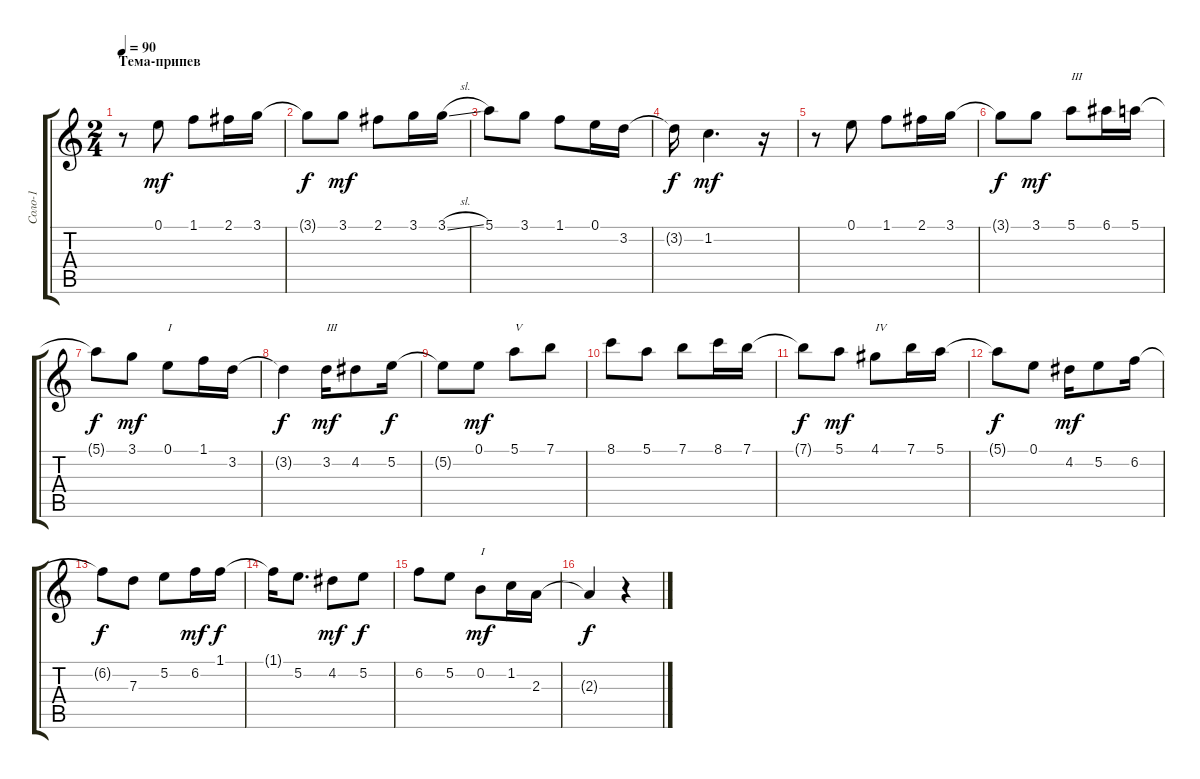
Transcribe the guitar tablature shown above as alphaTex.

\track ("Соло-1" "Соло-1") {instrument acousticguitarsteel}
\staff {score tabs}
\tuning (E4 B3 G3 D3 A2 E2) {hide}
\ts (2 4)
\section ("" "Тема-припев")
\tempo 90
\clef g2
\ks c
r.8{dy f} 0.1.8{dy mf} 1.1.8 2.1.16 3.1.16 |
3.1{t}.8{dy f} 3.1.8{dy mf} 2.1.8 3.1.16 3.1{sl}.16 |
5.1.8 3.1.8 1.1.8 0.1.16 3.2.16 |
3.2{t}.16{dy f} 1.2.4{d dy mf} r.16 |
r.8 0.1.8 1.1.8 2.1.16 3.1.16 |
3.1{t}.8{dy f} 3.1.8{dy mf} 5.1.8{txt "III"} 6.1.16 5.1.16 |
5.1{t}.8{dy f} 3.1.8{dy mf} 0.1.8{txt "I"} 1.1.16 3.2.16 |
3.2{t}.4{dy f} 3.2.16{txt "III" dy mf} 4.2.8 5.2.16{dy f} |
5.2{t}.8 0.1.8{dy mf} 5.1.8{txt "V"} 7.1.8 |
8.1.8 5.1.8 7.1.8 8.1.16 7.1.16 |
7.1{t}.8{dy f} 5.1.8{dy mf} 4.1.8{txt "IV  "} 7.1.16 5.1.16 |
5.1{t}.8{dy f} 0.1.8 4.2.16{dy mf} 5.2.8 6.2.16 |
6.2{t}.8{dy f} 7.3.8 5.2.8 6.2.16{dy mf} 1.1.16{dy f} |
1.1{t}.16 5.2.8{d} 4.2.8{dy mf} 5.2.8{dy f} |
6.2.8 5.2.8 0.2.8{txt "I" dy mf} 1.2.16 2.3.16 |
2.3{t}.4{dy f} r.4
